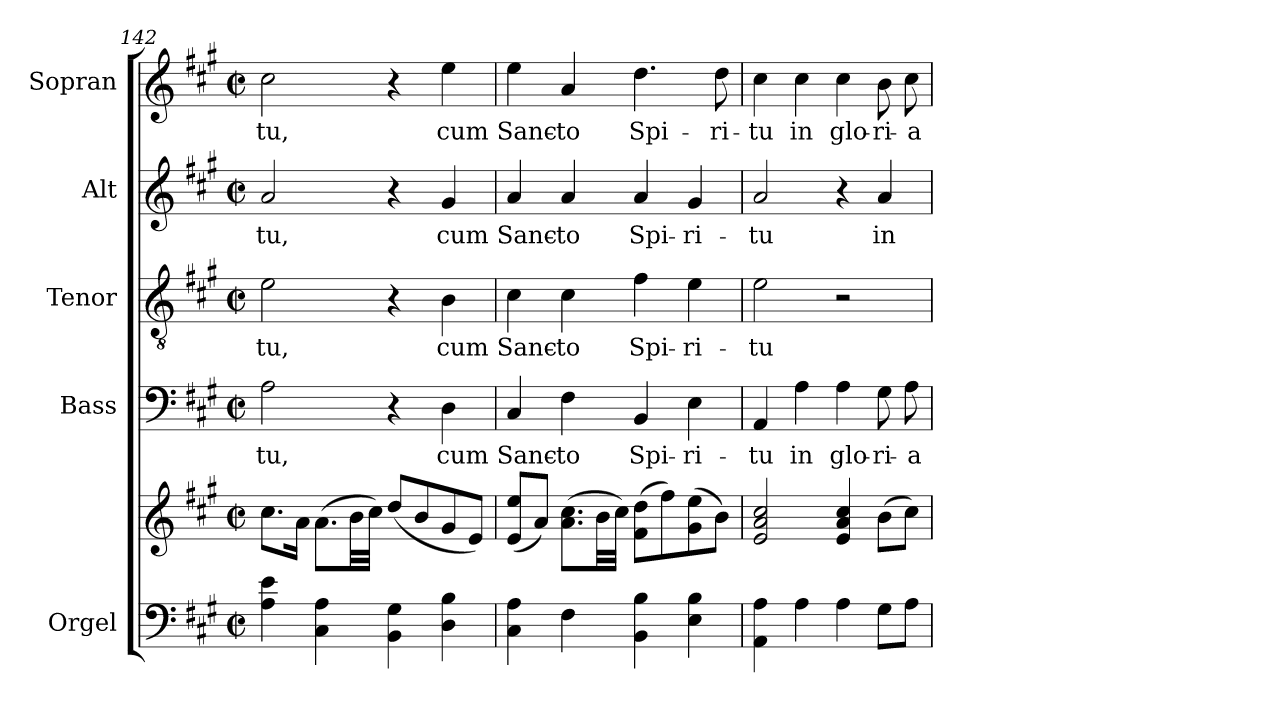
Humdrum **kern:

**kern	**kern	**kern	**text	**kern	**text	**kern	**text	**kern	**text
*part5	*part5	*part4	*part4	*part3	*part3	*part2	*part2	*part1	*part1
*staff6	*staff5	*staff4	*staff4	*staff3	*staff3	*staff2	*staff2	*staff1	*staff1
*I"Orgel	*	*I"Bass	*	*I"Tenor	*	*I"Alt	*	*I"Sopran	*
*I'Org.	*	*I'B.	*	*I'T.	*	*I'A.	*	*I'S.	*
*clefF4	*clefG2	*clefF4	*	*clefGv2	*	*clefG2	*	*clefG2	*
*k[f#c#g#]	*k[f#c#g#]	*k[f#c#g#]	*	*k[f#c#g#]	*	*k[f#c#g#]	*	*k[f#c#g#]	*
*A:	*A:	*A:	*	*A:	*	*A:	*	*A:	*
*M2/2	*M2/2	*M2/2	*	*M2/2	*	*M2/2	*	*M2/2	*
*met(c|)	*met(c|)	*met(c|)	*	*met(c|)	*	*met(c|)	*	*met(c|)	*
=142	=142	=142	=142	=142	=142	=142	=142	=142	=142
!	!	!	!LO:LY:b	!	!LO:LY:b	!	!LO:LY:b	!	!LO:LY:b
4A\ 4e\	8.cc#\L	2A\	-tu,	2e\	-tu,	2a/	-tu,	2cc#\	-tu,
.	16a\Jk	.	.	.	.	.	.	.	.
4C#\ 4A\	(>8.a\L	.	.	.	.	.	.	.	.
.	32b\LL	.	.	.	.	.	.	.	.
.	32cc#\JJJ)	.	.	.	.	.	.	.	.
4BB\ 4G#\	(<8dd/L	4r	.	4r	.	4r	.	4r	.
.	8b/	.	.	.	.	.	.	.	.
!	!	!	!LO:LY:b	!	!LO:LY:b	!	!LO:LY:b	!	!LO:LY:b
4D\ 4B\	8g#/	4D\	cum	4B\	cum	4g#/	cum	4ee\	cum
.	8e/J)	.	.	.	.	.	.	.	.
=143	=143	=143	=143	=143	=143	=143	=143	=143	=143
!	!	!	!LO:LY:b	!	!LO:LY:b	!	!LO:LY:b	!	!LO:LY:b
4C#\ 4A\	(<8e/ 8ee/L	4C#/	Sanc-	4c#\	Sanc-	4a/	Sanc-	4ee\	Sanc-
.	8a/J)	.	.	.	.	.	.	.	.
!	!	!	!LO:LY:b	!	!LO:LY:b	!	!LO:LY:b	!	!LO:LY:b
4F#\	(>8.a\ 8.cc#\L	4F#\	-to	4c#\	-to	4a/	-to	4a/	-to
.	32b\LL	.	.	.	.	.	.	.	.
.	32cc#\JJJ)	.	.	.	.	.	.	.	.
!	!	!	!LO:LY:b	!	!LO:LY:b	!	!LO:LY:b	!	!LO:LY:b
4BB\ 4B\	(>8f#\ 8dd\L	4BB/	Spi-	4f#\	Spi-	4a/	Spi-	4.dd\	Spi-
.	8ff#\)	.	.	.	.	.	.	.	.
!	!	!	!LO:LY:b	!	!LO:LY:b	!	!LO:LY:b	!	!
4E\ 4B\	(>8g#\ 8ee\	4E\	-ri-	4e\	-ri-	4g#/	-ri-	.	.
!	!	!	!	!	!	!	!	!	!LO:LY:b
.	8b\J)	.	.	.	.	.	.	8dd\	-ri-
=144	=144	=144	=144	=144	=144	=144	=144	=144	=144
!	!	!	!LO:LY:b	!	!LO:LY:b	!	!LO:LY:b	!	!LO:LY:b
4AA\ 4A\	2e/ 2a/ 2cc#/	4AA/	-tu	2e\	-tu	2a/	-tu	4cc#\	-tu
!	!	!	!LO:LY:b	!	!	!	!	!	!LO:LY:b
4A\	.	4A\	in	.	.	.	.	4cc#\	in
!	!	!	!LO:LY:b	!	!	!	!	!	!LO:LY:b
4A\	4e/ 4a/ 4cc#/	4A\	glo-	2r	.	4r	.	4cc#\	glo-
!	!	!	!LO:LY:b	!	!	!	!LO:LY:b	!	!LO:LY:b
8G#\L	(>8b\L	8G#\	-ri-	.	.	4a/	in	8b\	-ri-
!	!	!	!LO:LY:b	!	!	!	!	!	!LO:LY:b
8A\J	8cc#\J)	8A\	-a	.	.	.	.	8cc#\	-a
=	=	=	=	=	=	=	=	=	=
*-	*-	*-	*-	*-	*-	*-	*-	*-	*-
